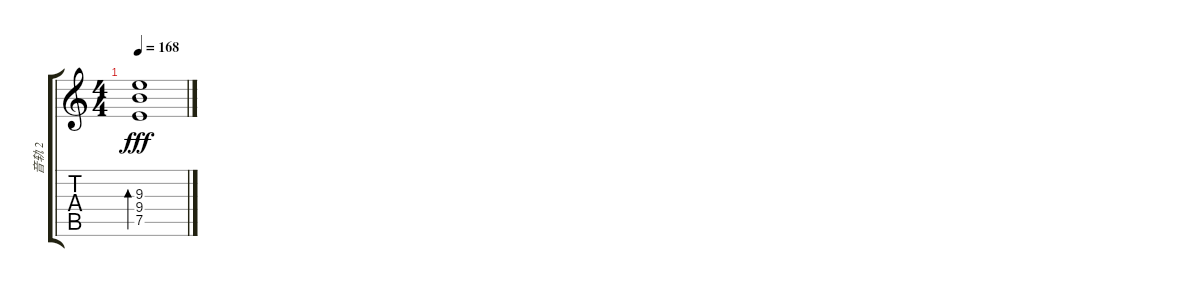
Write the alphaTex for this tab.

\track ("音轨 2" "音轨 2") {instrument overdrivenguitar}
\staff {score tabs}
\tuning (E4 B3 G3 D3 A2 E2) {hide}
\ts (4 4)
\tempo 168
\clef g2
\ks c
(9.3 9.4 7.5).1{bd 60 dy fff}
